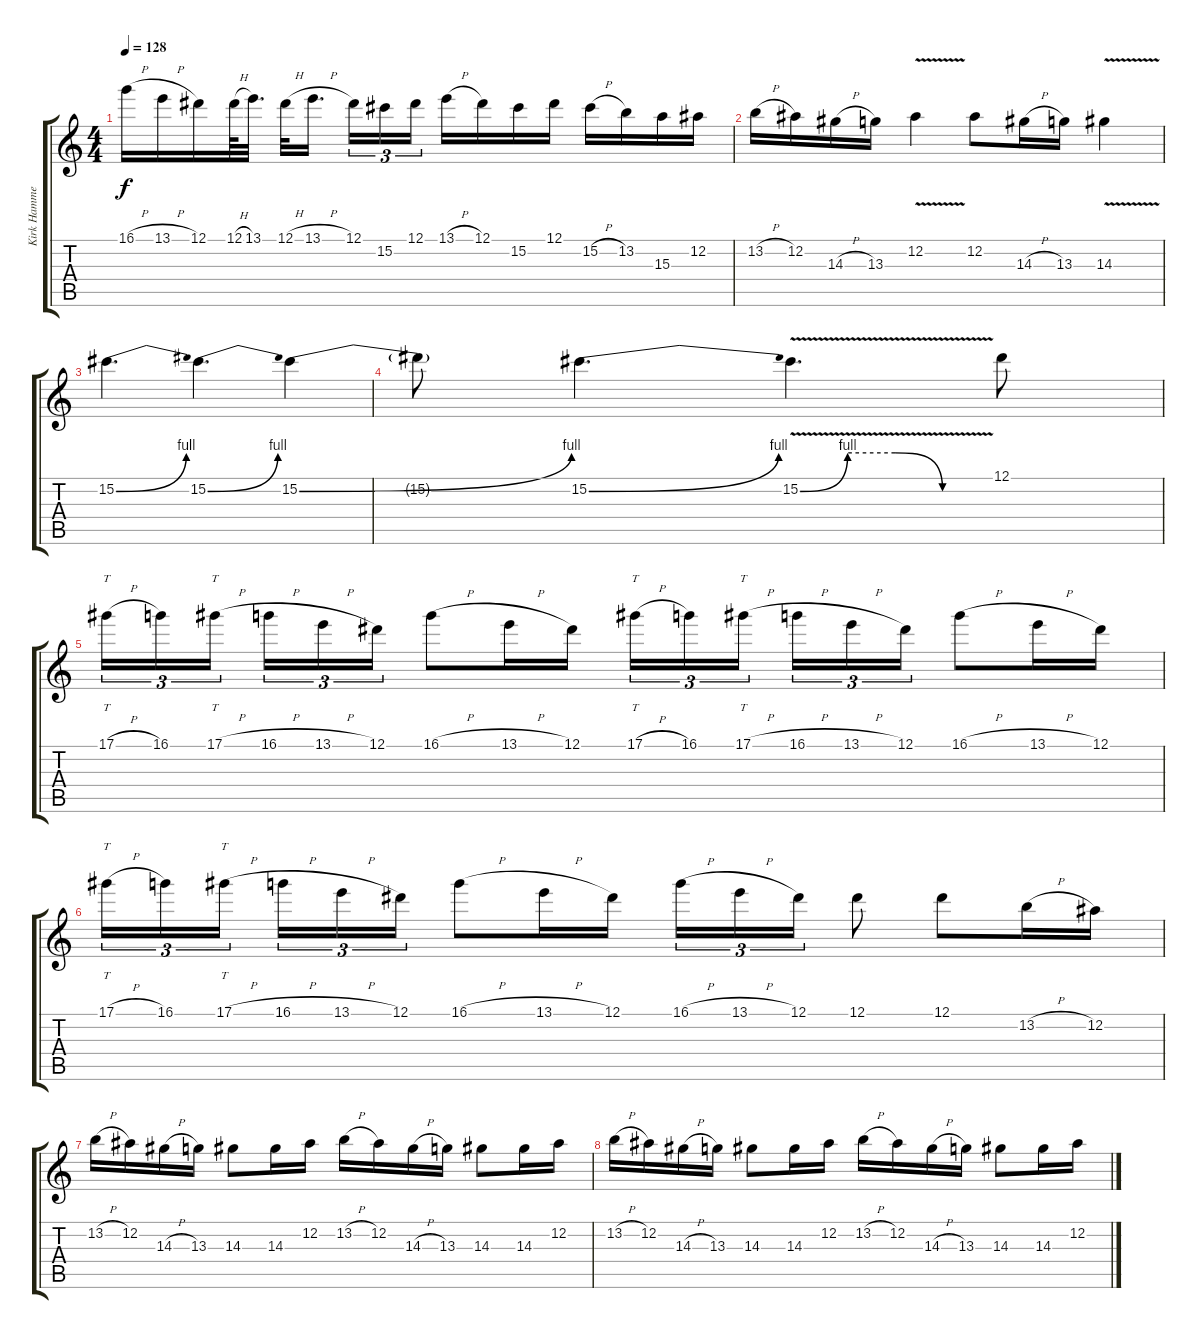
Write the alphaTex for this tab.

\track ("Kirk Hammett (Distortion Guitar)" "Kirk Hamme") {instrument overdrivenguitar}
\staff {score tabs}
\tuning (Eb4 Bb3 Gb3 Db3 Ab2 Eb2) {hide}
\ts (4 4)
\tempo 128
\clef g2
\ks c
16.1{h}.16{dy f} 13.1{h}.16 12.1.16 12.1{h}.64 13.1.32{d} 12.1{h}.32 13.1{h}.16{d} 12.1.16{tu (3 2)} 15.2.16{tu (3 2)} 12.1.16{tu (3 2)} 13.1{h}.16 12.1.16 15.2.16 12.1.16 15.2{h}.16 13.2.16 15.3.16 12.2.16 |
13.2{h}.16 12.2.16 14.3{h}.16 13.3.16 12.2{v}.4 12.2.8 14.3{h}.16 13.3.16 14.3{v}.4 |
15.2{be (bend 0 0 60 4)}.4{d} 15.2{be (bend 0 0 60 4)}.4{d} 15.2{be (bend 0 0 60 4)}.4 |
15.2{t}.8 15.2{be (bend 0 0 60 4)}.4{d} 15.2{be (custom 0 0 15 4 30 4 45 0 60 0) v}.4{d} 12.1.8 |
17.1{h}.16{tt tu (3 2)} 16.1.16{tu (3 2)} 17.1{h}.16{tt tu (3 2)} 16.1{h}.16{tu (3 2)} 13.1{h}.16{tu (3 2)} 12.1.16{tu (3 2)} 16.1{h}.8 13.1{h}.16 12.1.16 17.1{h}.16{tt tu (3 2)} 16.1.16{tu (3 2)} 17.1{h}.16{tt tu (3 2)} 16.1{h}.16{tu (3 2)} 13.1{h}.16{tu (3 2)} 12.1.16{tu (3 2)} 16.1{h}.8 13.1{h}.16 12.1.16 |
17.1{h}.16{tt tu (3 2)} 16.1.16{tu (3 2)} 17.1{h}.16{tt tu (3 2)} 16.1{h}.16{tu (3 2)} 13.1{h}.16{tu (3 2)} 12.1.16{tu (3 2)} 16.1{h}.8 13.1{h}.16 12.1.16 16.1{h}.16{tu (3 2)} 13.1{h}.16{tu (3 2)} 12.1.16{tu (3 2)} 12.1.8 12.1.8 13.2{h}.16 12.2.16 |
13.2{h}.16 12.2.16 14.3{h}.16 13.3.16 14.3.8 14.3.16 12.2.16 13.2{h}.16 12.2.16 14.3{h}.16 13.3.16 14.3.8 14.3.16 12.2.16 |
13.2{h}.16 12.2.16 14.3{h}.16 13.3.16 14.3.8 14.3.16 12.2.16 13.2{h}.16 12.2.16 14.3{h}.16 13.3.16 14.3.8 14.3.16 12.2.16
